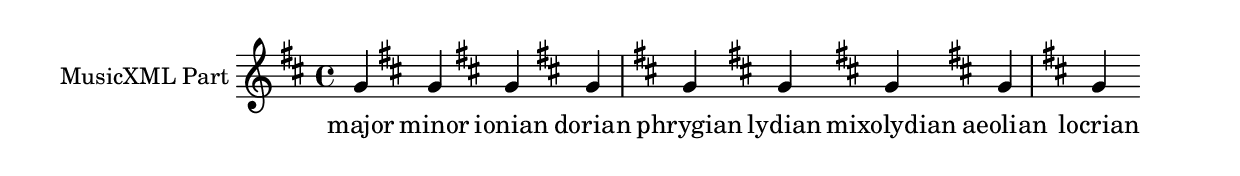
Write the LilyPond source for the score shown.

\version "2.17.95"
% transformed with musicxml2ly.xsl v0.1.17-2 (11.11.2013)
\header {
}
        
\paper {
}
            
\layout {
  indent = 3.0\cm
%  short-indent = 0.5\cm
}
        
\score {
  <<
    \new Staff = "PartP1Staff1" <<
      \set Staff.instrumentName = #"MusicXML Part"
      \new Voice = "PartP1Staff1Voice1" {
        \key d\major
        \time 4/4
        \clef treble
        g'4 \key b\minor
        g'4 \key d\ionian
        g'4 \key e\dorian
        g'4  |%1
        \key fis\phrygian
        g'4 \key g\lydian
        g'4 \key a\mixolydian
        g'4 \key b\aeolian
        g'4  |%2
        \key cis\locrian
        g'4  |%3
        
      }
      \new Lyrics \lyricsto "PartP1Staff1Voice1" {
        major minor ionian dorian phrygian lydian mixolydian aeolian locrian 
      }
    >>
  >>            
}